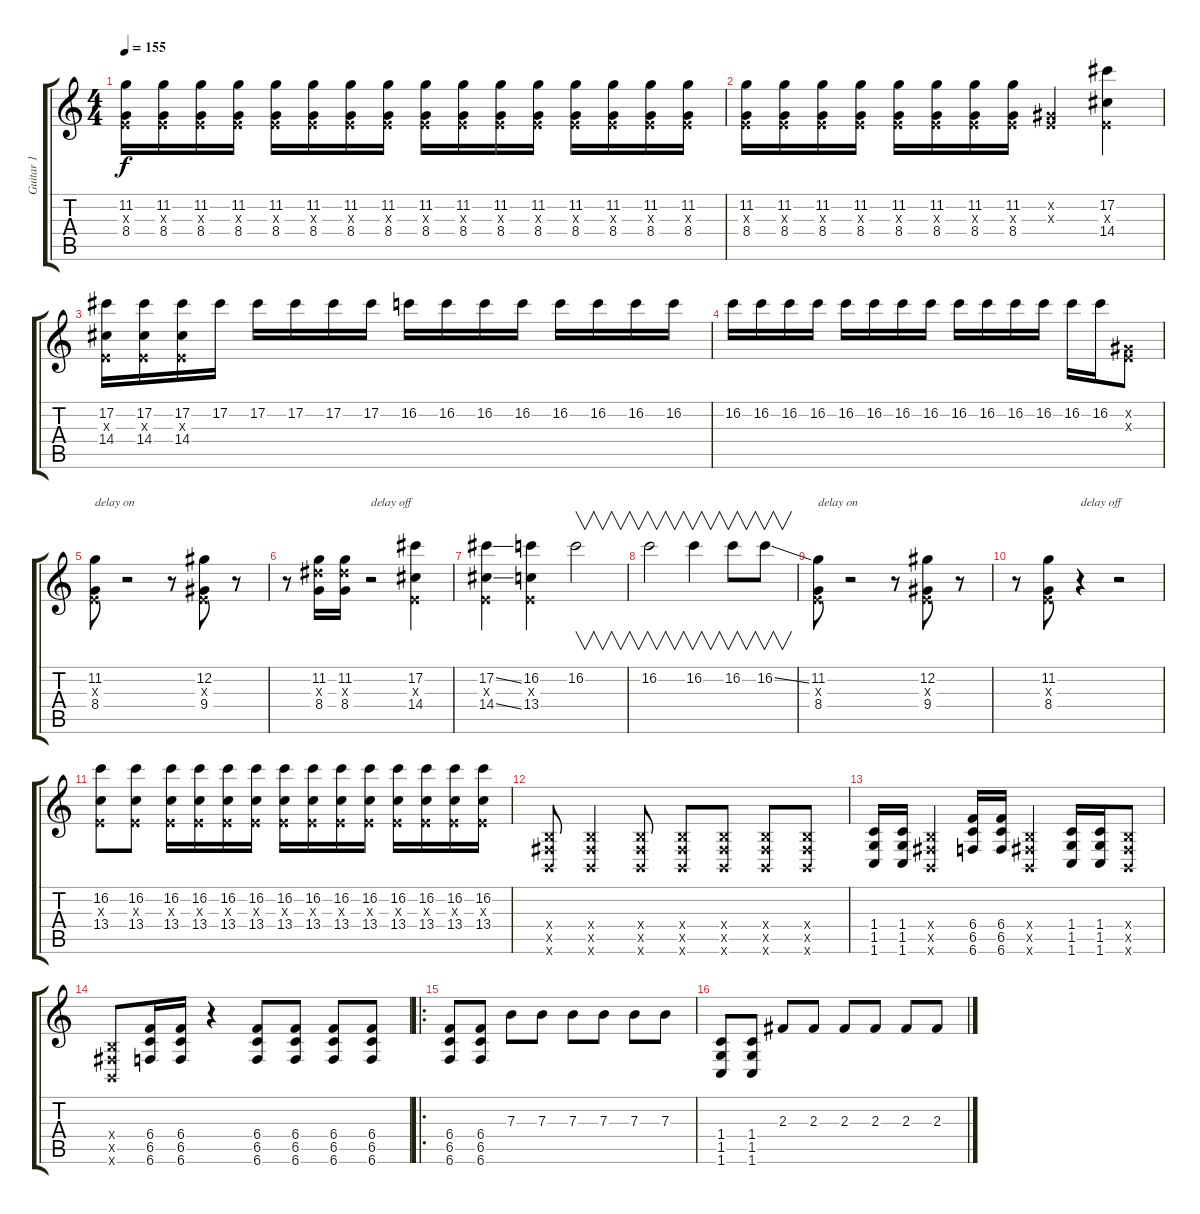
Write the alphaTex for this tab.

\track ("Guitar 1" "Guitar 1") {instrument distortionguitar}
\staff {score tabs}
\tuning (Db4 Ab3 E3 B2 Gb2 B1) {hide}
\ts (4 4)
\tempo 155
\clef g2
\ks c
(11.2 0.3{x} 8.4).16{dy f} (11.2 0.3{x} 8.4).16 (11.2 0.3{x} 8.4).16 (11.2 0.3{x} 8.4).16 (11.2 0.3{x} 8.4).16 (11.2 0.3{x} 8.4).16 (11.2 0.3{x} 8.4).16 (11.2 0.3{x} 8.4).16 (11.2 0.3{x} 8.4).16 (11.2 0.3{x} 8.4).16 (11.2 0.3{x} 8.4).16 (11.2 0.3{x} 8.4).16 (11.2 0.3{x} 8.4).16 (11.2 0.3{x} 8.4).16 (11.2 0.3{x} 8.4).16 (11.2 0.3{x} 8.4).16 |
(11.2 0.3{x} 8.4).16 (11.2 0.3{x} 8.4).16 (11.2 0.3{x} 8.4).16 (11.2 0.3{x} 8.4).16 (11.2 0.3{x} 8.4).16 (11.2 0.3{x} 8.4).16 (11.2 0.3{x} 8.4).16 (11.2 0.3{x} 8.4).16 (0.2{x} 0.3{x}).4 (17.2 0.3{x} 14.4).4 |
(17.2 0.3{x} 14.4).16 (17.2 0.3{x} 14.4).16 (17.2 0.3{x} 14.4).16 17.2.16 17.2.16 17.2.16 17.2.16 17.2.16 16.2.16 16.2.16 16.2.16 16.2.16 16.2.16 16.2.16 16.2.16 16.2.16 |
16.2.16 16.2.16 16.2.16 16.2.16 16.2.16 16.2.16 16.2.16 16.2.16 16.2.16 16.2.16 16.2.16 16.2.16 16.2.16 16.2.16 (0.2{x} 0.3{x}).8 |
(11.2 0.3{x} 8.4).8{txt "delay on"} r.2 r.8 (12.2 0.3{x} 9.4).8 r.8 |
r.8 (11.2 11.3{x} 8.4).16 (11.2 11.3{x} 8.4).16 r.2{txt "delay off"} (17.2 0.3{x} 14.4).4 |
(17.2{ss} 0.3{x} 14.4{ss}).4 (16.2 0.3{x} 13.4).4 16.2.2{v} |
16.2.2{v} 16.2.4{v} 16.2.8{v} 16.2{ss}.8{v} |
(11.2 0.3{x} 8.4).8{txt "delay on"} r.2 r.8 (12.2 0.3{x} 9.4).8 r.8 |
r.8 (11.2 0.3{x} 8.4).8 r.4{txt "delay off"} r.2 |
(16.2 0.3{x} 13.4).8 (16.2 0.3{x} 13.4).8 (16.2 0.3{x} 13.4).16 (16.2 0.3{x} 13.4).16 (16.2 0.3{x} 13.4).16 (16.2 0.3{x} 13.4).16 (16.2 0.3{x} 13.4).16 (16.2 0.3{x} 13.4).16 (16.2 0.3{x} 13.4).16 (16.2 0.3{x} 13.4).16 (16.2 0.3{x} 13.4).16 (16.2 0.3{x} 13.4).16 (16.2 0.3{x} 13.4).16 (16.2 0.3{x} 13.4).16 |
(0.4{x} 0.5{x} 0.6{x}).8 (0.4{x} 0.5{x} 0.6{x}).4 (0.4{x} 0.5{x} 0.6{x}).8 (0.4{x} 0.5{x} 0.6{x}).8 (0.4{x} 0.5{x} 0.6{x}).8 (0.4{x} 0.5{x} 0.6{x}).8 (0.4{x} 0.5{x} 0.6{x}).8 |
(1.4 1.5 1.6).16 (1.4 1.5 1.6).16 (0.4{x} 0.5{x} 0.6{x}).4 (6.4 6.5 6.6).16 (6.4 6.5 6.6).16 (0.4{x} 0.5{x} 0.6{x}).4 (1.4 1.5 1.6).16 (1.4 1.5 1.6).16 (0.4{x} 0.5{x} 0.6{x}).8 |
(0.4{x} 0.5{x} 0.6{x}).8 (6.4 6.5 6.6).16 (6.4 6.5 6.6).16 r.4 (6.4 6.5 6.6).8 (6.4 6.5 6.6).8 (6.4 6.5 6.6).8 (6.4 6.5 6.6).8 |
\ro
(6.4 6.5 6.6).8 (6.4 6.5 6.6).8 7.3.8 7.3.8 7.3.8 7.3.8 7.3.8 7.3.8 |
(1.4 1.5 1.6).8 (1.4 1.5 1.6).8 2.3.8 2.3.8 2.3.8 2.3.8 2.3.8 2.3.8
